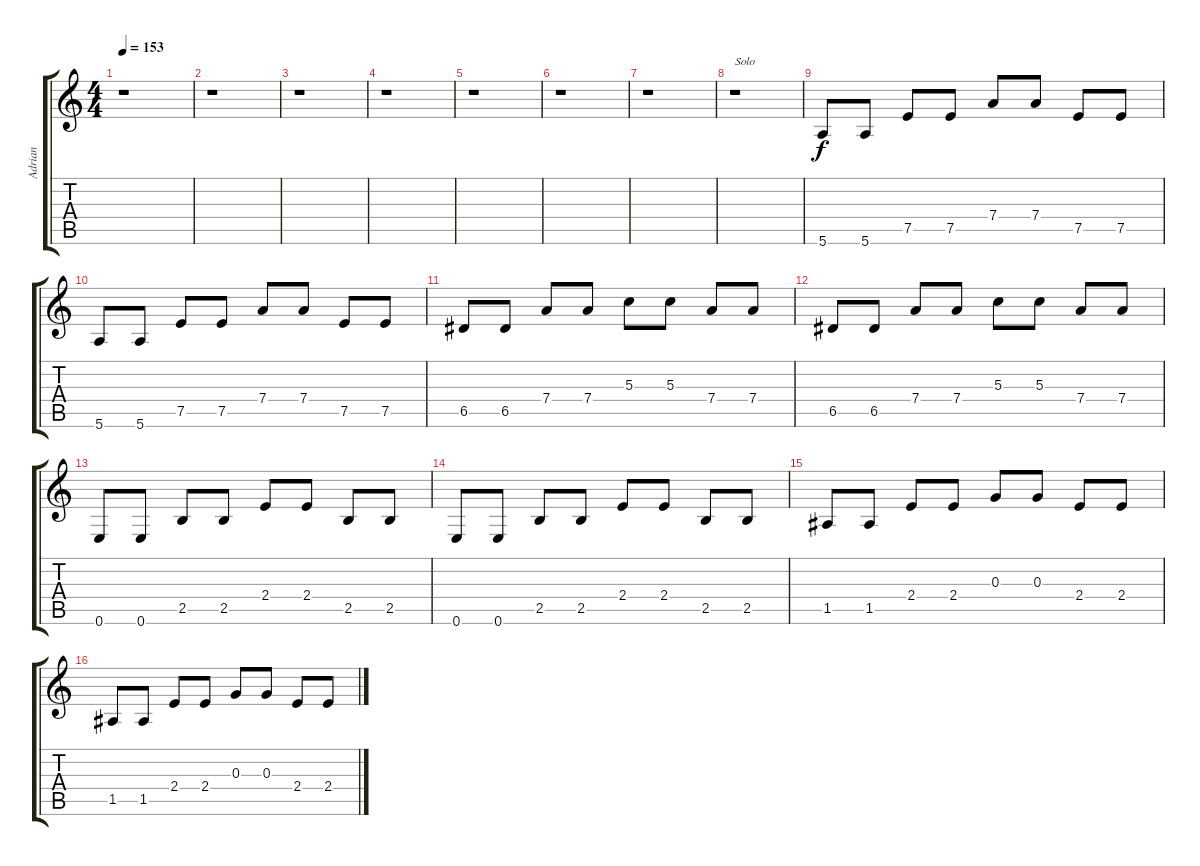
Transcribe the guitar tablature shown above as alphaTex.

\track ("Adrian" "Adrian") {instrument distortionguitar}
\staff {score tabs}
\tuning (E4 B3 G3 D3 A2 E2) {hide}
\ts (4 4)
\tempo 153
\clef g2
\ks c
r.1{dy f} |
r.1 |
r.1 |
r.1 |
r.1 |
r.1 |
r.1 |
r.1{txt "Solo"} |
5.6.8 5.6.8 7.5.8 7.5.8 7.4.8 7.4.8 7.5.8 7.5.8 |
5.6.8 5.6.8 7.5.8 7.5.8 7.4.8 7.4.8 7.5.8 7.5.8 |
6.5.8 6.5.8 7.4.8 7.4.8 5.3.8 5.3.8 7.4.8 7.4.8 |
6.5.8 6.5.8 7.4.8 7.4.8 5.3.8 5.3.8 7.4.8 7.4.8 |
0.6.8 0.6.8 2.5.8 2.5.8 2.4.8 2.4.8 2.5.8 2.5.8 |
0.6.8 0.6.8 2.5.8 2.5.8 2.4.8 2.4.8 2.5.8 2.5.8 |
1.5.8 1.5.8 2.4.8 2.4.8 0.3.8 0.3.8 2.4.8 2.4.8 |
1.5.8 1.5.8 2.4.8 2.4.8 0.3.8 0.3.8 2.4.8 2.4.8
